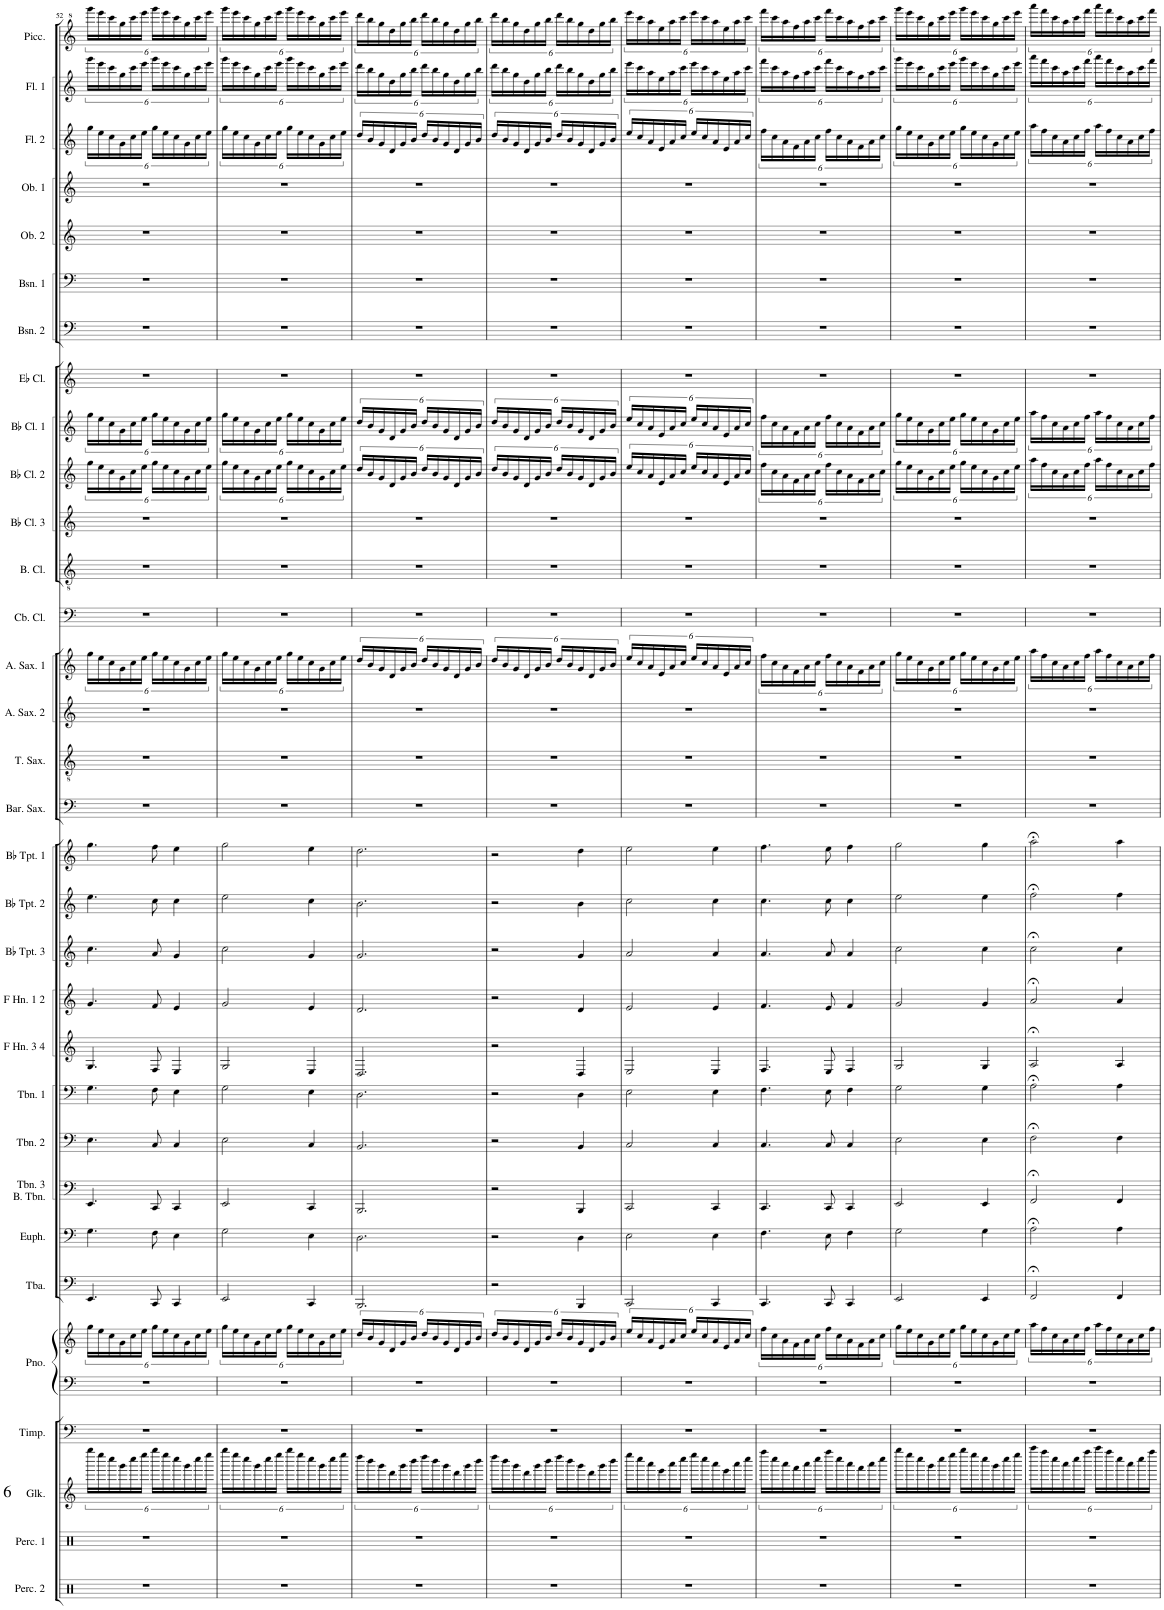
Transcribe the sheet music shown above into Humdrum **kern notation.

**kern	**kern	**kern	**kern	**kern	**kern	**kern	**kern	**kern	**kern	**kern	**kern	**kern	**kern	**kern	**kern	**kern	**kern	**kern	**kern	**kern	**kern	**kern	**kern	**kern	**kern	**kern	**kern	**kern	**kern	**kern	**kern	**kern
*part32	*part31	*part30	*part29	*part28	*part28	*part27	*part26	*part25	*part24	*part23	*part22	*part21	*part20	*part19	*part18	*part17	*part16	*part15	*part14	*part13	*part12	*part11	*part10	*part9	*part8	*part7	*part6	*part5	*part4	*part3	*part2	*part1
*staff33	*staff32	*staff31	*staff30	*staff29	*staff28	*staff27	*staff26	*staff25	*staff24	*staff23	*staff22	*staff21	*staff20	*staff19	*staff18	*staff17	*staff16	*staff15	*staff14	*staff13	*staff12	*staff11	*staff10	*staff9	*staff8	*staff7	*staff6	*staff5	*staff4	*staff3	*staff2	*staff1
*I"Percussion 2	*I"Percussion 1	*I"Glockenspiel	*I"Timpani	*I"Grand Piano	*	*I"Tuba	*I"Euphonium	*I"Trombone 3 &amp; Bass Trombone	*I"Trombone 2	*I"Trombone 1	*I"F Horn 3 &amp; 4	*I"F Horn 1 &amp; 2	*I"Bb Trumpet 3	*I"Bb Trumpet 2	*I"Bb Trumpet 1	*I"Baritone Saxophone	*I"Tenor Saxophone	*I"Alto Saxophone 2	*I"Alto Saxophone 1	*I"Contrabass Clarinet	*I"Bass Clarinet	*I"Bb Clarinet 3	*I"Bb Clarinet 2	*I"Bb Clarinet 1	*I"Eb Clarinet	*I"Bassoon 2	*I"Bassoon 1	*I"Oboe 2	*I"Oboe 1	*I"Flute 2	*I"Flute 1	*I"Piccolo
*I'Perc. 2	*I'Perc. 1	*I'Glk.	*I'Timp.	*I'Pno.	*	*I'Tba.	*I'Euph.	*I'Tbn. 3 B. Tbn.	*I'Tbn. 2	*I'Tbn. 1	*I'F Hn. 3 4	*I'F Hn. 1 2	*I'Bb Tpt. 3	*I'Bb Tpt. 2	*I'Bb Tpt. 1	*I'Bar. Sax.	*I'T. Sax.	*I'A. Sax. 2	*I'A. Sax. 1	*I'Cb. Cl.	*I'B. Cl.	*I'Bb Cl. 3	*I'Bb Cl. 2	*I'Bb Cl. 1	*I'Eb Cl.	*I'Bsn. 2	*I'Bsn. 1	*I'Ob. 2	*I'Ob. 1	*I'Fl. 2	*I'Fl. 1	*I'Picc.
!!LO:PB:g=z
*clefX	*clefX	*clefG2	*clefF4	*clefF4	*clefG2	*clefF4	*clefF4	*clefF4	*clefF4	*clefF4	*clefG2	*clefG2	*clefG2	*clefG2	*clefG2	*clefF4	*clefGv2	*clefG2	*clefG2	*clefF4	*clefGv2	*clefG2	*clefG2	*clefG2	*clefG2	*clefF4	*clefF4	*clefG2	*clefG2	*clefG2	*clefG2	*clefG^2
*	*	*	*	*	*	*	*	*	*	*	*ITrd4c7	*ITrd4c7	*ITrd1c2	*ITrd1c2	*ITrd1c2	*ITrd12c21	*ITrd8c14	*ITrd5c9	*ITrd5c9	*ITrd1c2	*ITrd8c14	*ITrd1c2	*ITrd1c2	*ITrd1c2	*ITrd1c2	*	*	*	*	*	*	*ITrd-7c-12
*k[]	*k[]	*k[]	*k[]	*k[]	*k[]	*k[]	*k[]	*k[]	*k[]	*k[]	*k[]	*k[]	*k[]	*k[]	*k[]	*k[]	*k[]	*k[]	*k[]	*k[]	*k[]	*k[]	*k[]	*k[]	*k[]	*k[]	*k[]	*k[]	*k[]	*k[]	*k[]	*k[]
*M6/8	*M6/8	*M6/8	*M6/8	*M6/8	*M6/8	*M6/8	*M6/8	*M6/8	*M6/8	*M6/8	*M6/8	*M6/8	*M6/8	*M6/8	*M6/8	*M6/8	*M6/8	*M6/8	*M6/8	*M6/8	*M6/8	*M6/8	*M6/8	*M6/8	*M6/8	*M6/8	*M6/8	*M6/8	*M6/8	*M6/8	*M6/8	*M6/8
=52	=52	=52	=52	=52	=52	=52	=52	=52	=52	=52	=52	=52	=52	=52	=52	=52	=52	=52	=52	=52	=52	=52	=52	=52	=52	=52	=52	=52	=52	=52	=52	=52
2.r	2.r	16gggg\LL	2.r	2.r	16gg\LL	4.EE/	4.G\	4.EE/	4.E\	4.G\	4.G/	4.g/	4.cc\	4.ee\	4.gg\	2.r	2.r	2.r	16gg\LL	2.r	2.r	2.r	16gg\LL	16gg\LL	2.r	2.r	2.r	2.r	2.r	16gg\LL	16ggg\LL	16gggg\LL
.	.	16eeee\	.	.	16ee\	.	.	.	.	.	.	.	.	.	.	.	.	.	16ee\	.	.	.	16ee\	16ee\	.	.	.	.	.	16ee\	16eee\	16eeee\
.	.	16cccc\	.	.	16cc\	.	.	.	.	.	.	.	.	.	.	.	.	.	16cc\	.	.	.	16cc\	16cc\	.	.	.	.	.	16cc\	16ccc\	16cccc\
.	.	16ggg\	.	.	16g\	.	.	.	.	.	.	.	.	.	.	.	.	.	16g\	.	.	.	16g\	16g\	.	.	.	.	.	16g\	16gg\	16ggg\
.	.	16cccc\	.	.	16cc\	.	.	.	.	.	.	.	.	.	.	.	.	.	16cc\	.	.	.	16cc\	16cc\	.	.	.	.	.	16cc\	16ccc\	16cccc\
.	.	16eeee\JJ	.	.	16ee\JJ	.	.	.	.	.	.	.	.	.	.	.	.	.	16ee\JJ	.	.	.	16ee\JJ	16ee\JJ	.	.	.	.	.	16ee\JJ	16eee\JJ	16eeee\JJ
.	.	16gggg\LL	.	.	16gg\LL	8CC/	8F\	8CC/	8C/	8F\	8F/	8f/	8a/	8cc\	8ff\	.	.	.	16gg\LL	.	.	.	16gg\LL	16gg\LL	.	.	.	.	.	16gg\LL	16ggg\LL	16gggg\LL
.	.	16eeee\	.	.	16ee\	.	.	.	.	.	.	.	.	.	.	.	.	.	16ee\	.	.	.	16ee\	16ee\	.	.	.	.	.	16ee\	16eee\	16eeee\
.	.	16cccc\	.	.	16cc\	4CC/	4E\	4CC/	4C/	4E\	4E/	4e/	4g/	4cc\	4ee\	.	.	.	16cc\	.	.	.	16cc\	16cc\	.	.	.	.	.	16cc\	16ccc\	16cccc\
.	.	16ggg\	.	.	16g\	.	.	.	.	.	.	.	.	.	.	.	.	.	16g\	.	.	.	16g\	16g\	.	.	.	.	.	16g\	16gg\	16ggg\
.	.	16cccc\	.	.	16cc\	.	.	.	.	.	.	.	.	.	.	.	.	.	16cc\	.	.	.	16cc\	16cc\	.	.	.	.	.	16cc\	16ccc\	16cccc\
.	.	16eeee\JJ	.	.	16ee\JJ	.	.	.	.	.	.	.	.	.	.	.	.	.	16ee\JJ	.	.	.	16ee\JJ	16ee\JJ	.	.	.	.	.	16ee\JJ	16eee\JJ	16eeee\JJ
=53	=53	=53	=53	=53	=53	=53	=53	=53	=53	=53	=53	=53	=53	=53	=53	=53	=53	=53	=53	=53	=53	=53	=53	=53	=53	=53	=53	=53	=53	=53	=53	=53
2.r	2.r	16gggg\LL	2.r	2.r	16gg\LL	2EE/	2G\	2EE/	2E\	2G\	2G/	2g/	2cc\	2ee\	2gg\	2.r	2.r	2.r	16gg\LL	2.r	2.r	2.r	16gg\LL	16gg\LL	2.r	2.r	2.r	2.r	2.r	16gg\LL	16ggg\LL	16gggg\LL
.	.	16eeee\	.	.	16ee\	.	.	.	.	.	.	.	.	.	.	.	.	.	16ee\	.	.	.	16ee\	16ee\	.	.	.	.	.	16ee\	16eee\	16eeee\
.	.	16cccc\	.	.	16cc\	.	.	.	.	.	.	.	.	.	.	.	.	.	16cc\	.	.	.	16cc\	16cc\	.	.	.	.	.	16cc\	16ccc\	16cccc\
.	.	16ggg\	.	.	16g\	.	.	.	.	.	.	.	.	.	.	.	.	.	16g\	.	.	.	16g\	16g\	.	.	.	.	.	16g\	16gg\	16ggg\
.	.	16cccc\	.	.	16cc\	.	.	.	.	.	.	.	.	.	.	.	.	.	16cc\	.	.	.	16cc\	16cc\	.	.	.	.	.	16cc\	16ccc\	16cccc\
.	.	16eeee\JJ	.	.	16ee\JJ	.	.	.	.	.	.	.	.	.	.	.	.	.	16ee\JJ	.	.	.	16ee\JJ	16ee\JJ	.	.	.	.	.	16ee\JJ	16eee\JJ	16eeee\JJ
.	.	16gggg\LL	.	.	16gg\LL	.	.	.	.	.	.	.	.	.	.	.	.	.	16gg\LL	.	.	.	16gg\LL	16gg\LL	.	.	.	.	.	16gg\LL	16ggg\LL	16gggg\LL
.	.	16eeee\	.	.	16ee\	.	.	.	.	.	.	.	.	.	.	.	.	.	16ee\	.	.	.	16ee\	16ee\	.	.	.	.	.	16ee\	16eee\	16eeee\
.	.	16cccc\	.	.	16cc\	4CC/	4E\	4CC/	4C/	4E\	4E/	4e/	4g/	4cc\	4ee\	.	.	.	16cc\	.	.	.	16cc\	16cc\	.	.	.	.	.	16cc\	16ccc\	16cccc\
.	.	16ggg\	.	.	16g\	.	.	.	.	.	.	.	.	.	.	.	.	.	16g\	.	.	.	16g\	16g\	.	.	.	.	.	16g\	16gg\	16ggg\
.	.	16cccc\	.	.	16cc\	.	.	.	.	.	.	.	.	.	.	.	.	.	16cc\	.	.	.	16cc\	16cc\	.	.	.	.	.	16cc\	16ccc\	16cccc\
.	.	16eeee\JJ	.	.	16ee\JJ	.	.	.	.	.	.	.	.	.	.	.	.	.	16ee\JJ	.	.	.	16ee\JJ	16ee\JJ	.	.	.	.	.	16ee\JJ	16eee\JJ	16eeee\JJ
=54	=54	=54	=54	=54	=54	=54	=54	=54	=54	=54	=54	=54	=54	=54	=54	=54	=54	=54	=54	=54	=54	=54	=54	=54	=54	=54	=54	=54	=54	=54	=54	=54
2.r	2.r	16dddd\LL	2.r	2.r	16dd/LL	2.BBB/	2.D\	2.BBB/	2.BB/	2.D\	2.D/	2.d/	2.g/	2.b\	2.dd\	2.r	2.r	2.r	16dd/LL	2.r	2.r	2.r	16dd/LL	16dd/LL	2.r	2.r	2.r	2.r	2.r	16dd/LL	16ddd\LL	16dddd\LL
.	.	16bbb\	.	.	16b/	.	.	.	.	.	.	.	.	.	.	.	.	.	16b/	.	.	.	16b/	16b/	.	.	.	.	.	16b/	16bb\	16bbb\
.	.	16ggg\	.	.	16g/	.	.	.	.	.	.	.	.	.	.	.	.	.	16g/	.	.	.	16g/	16g/	.	.	.	.	.	16g/	16gg\	16ggg\
.	.	16ddd\	.	.	16d/	.	.	.	.	.	.	.	.	.	.	.	.	.	16d/	.	.	.	16d/	16d/	.	.	.	.	.	16d/	16dd\	16ddd\
.	.	16ggg\	.	.	16g/	.	.	.	.	.	.	.	.	.	.	.	.	.	16g/	.	.	.	16g/	16g/	.	.	.	.	.	16g/	16gg\	16ggg\
.	.	16bbb\JJ	.	.	16b/JJ	.	.	.	.	.	.	.	.	.	.	.	.	.	16b/JJ	.	.	.	16b/JJ	16b/JJ	.	.	.	.	.	16b/JJ	16bb\JJ	16bbb\JJ
.	.	16dddd\LL	.	.	16dd/LL	.	.	.	.	.	.	.	.	.	.	.	.	.	16dd/LL	.	.	.	16dd/LL	16dd/LL	.	.	.	.	.	16dd/LL	16ddd\LL	16dddd\LL
.	.	16bbb\	.	.	16b/	.	.	.	.	.	.	.	.	.	.	.	.	.	16b/	.	.	.	16b/	16b/	.	.	.	.	.	16b/	16bb\	16bbb\
.	.	16ggg\	.	.	16g/	.	.	.	.	.	.	.	.	.	.	.	.	.	16g/	.	.	.	16g/	16g/	.	.	.	.	.	16g/	16gg\	16ggg\
.	.	16ddd\	.	.	16d/	.	.	.	.	.	.	.	.	.	.	.	.	.	16d/	.	.	.	16d/	16d/	.	.	.	.	.	16d/	16dd\	16ddd\
.	.	16ggg\	.	.	16g/	.	.	.	.	.	.	.	.	.	.	.	.	.	16g/	.	.	.	16g/	16g/	.	.	.	.	.	16g/	16gg\	16ggg\
.	.	16bbb\JJ	.	.	16b/JJ	.	.	.	.	.	.	.	.	.	.	.	.	.	16b/JJ	.	.	.	16b/JJ	16b/JJ	.	.	.	.	.	16b/JJ	16bb\JJ	16bbb\JJ
=55	=55	=55	=55	=55	=55	=55	=55	=55	=55	=55	=55	=55	=55	=55	=55	=55	=55	=55	=55	=55	=55	=55	=55	=55	=55	=55	=55	=55	=55	=55	=55	=55
2.r	2.r	16dddd\LL	2.r	2.r	16dd/LL	2r	2r	2r	2r	2r	2r	2r	2r	2r	2r	2.r	2.r	2.r	16dd/LL	2.r	2.r	2.r	16dd/LL	16dd/LL	2.r	2.r	2.r	2.r	2.r	16dd/LL	16ddd\LL	16dddd\LL
.	.	16bbb\	.	.	16b/	.	.	.	.	.	.	.	.	.	.	.	.	.	16b/	.	.	.	16b/	16b/	.	.	.	.	.	16b/	16bb\	16bbb\
.	.	16ggg\	.	.	16g/	.	.	.	.	.	.	.	.	.	.	.	.	.	16g/	.	.	.	16g/	16g/	.	.	.	.	.	16g/	16gg\	16ggg\
.	.	16ddd\	.	.	16d/	.	.	.	.	.	.	.	.	.	.	.	.	.	16d/	.	.	.	16d/	16d/	.	.	.	.	.	16d/	16dd\	16ddd\
.	.	16ggg\	.	.	16g/	.	.	.	.	.	.	.	.	.	.	.	.	.	16g/	.	.	.	16g/	16g/	.	.	.	.	.	16g/	16gg\	16ggg\
.	.	16bbb\JJ	.	.	16b/JJ	.	.	.	.	.	.	.	.	.	.	.	.	.	16b/JJ	.	.	.	16b/JJ	16b/JJ	.	.	.	.	.	16b/JJ	16bb\JJ	16bbb\JJ
.	.	16dddd\LL	.	.	16dd/LL	.	.	.	.	.	.	.	.	.	.	.	.	.	16dd/LL	.	.	.	16dd/LL	16dd/LL	.	.	.	.	.	16dd/LL	16ddd\LL	16dddd\LL
.	.	16bbb\	.	.	16b/	.	.	.	.	.	.	.	.	.	.	.	.	.	16b/	.	.	.	16b/	16b/	.	.	.	.	.	16b/	16bb\	16bbb\
.	.	16ggg\	.	.	16g/	4BBB/	4D\	4BBB/	4BB/	4D\	4D/	4d/	4g/	4b\	4dd\	.	.	.	16g/	.	.	.	16g/	16g/	.	.	.	.	.	16g/	16gg\	16ggg\
.	.	16ddd\	.	.	16d/	.	.	.	.	.	.	.	.	.	.	.	.	.	16d/	.	.	.	16d/	16d/	.	.	.	.	.	16d/	16dd\	16ddd\
.	.	16ggg\	.	.	16g/	.	.	.	.	.	.	.	.	.	.	.	.	.	16g/	.	.	.	16g/	16g/	.	.	.	.	.	16g/	16gg\	16ggg\
.	.	16bbb\JJ	.	.	16b/JJ	.	.	.	.	.	.	.	.	.	.	.	.	.	16b/JJ	.	.	.	16b/JJ	16b/JJ	.	.	.	.	.	16b/JJ	16bb\JJ	16bbb\JJ
=56	=56	=56	=56	=56	=56	=56	=56	=56	=56	=56	=56	=56	=56	=56	=56	=56	=56	=56	=56	=56	=56	=56	=56	=56	=56	=56	=56	=56	=56	=56	=56	=56
2.r	2.r	16eeee\LL	2.r	2.r	16ee/LL	2CC/	2E\	2CC/	2C/	2E\	2E/	2e/	2a/	2cc\	2ee\	2.r	2.r	2.r	16ee/LL	2.r	2.r	2.r	16ee/LL	16ee/LL	2.r	2.r	2.r	2.r	2.r	16ee/LL	16eee\LL	16eeee\LL
.	.	16cccc\	.	.	16cc/	.	.	.	.	.	.	.	.	.	.	.	.	.	16cc/	.	.	.	16cc/	16cc/	.	.	.	.	.	16cc/	16ccc\	16cccc\
.	.	16aaa\	.	.	16a/	.	.	.	.	.	.	.	.	.	.	.	.	.	16a/	.	.	.	16a/	16a/	.	.	.	.	.	16a/	16aa\	16aaa\
.	.	16eee\	.	.	16e/	.	.	.	.	.	.	.	.	.	.	.	.	.	16e/	.	.	.	16e/	16e/	.	.	.	.	.	16e/	16ee\	16eee\
.	.	16aaa\	.	.	16a/	.	.	.	.	.	.	.	.	.	.	.	.	.	16a/	.	.	.	16a/	16a/	.	.	.	.	.	16a/	16aa\	16aaa\
.	.	16cccc\JJ	.	.	16cc/JJ	.	.	.	.	.	.	.	.	.	.	.	.	.	16cc/JJ	.	.	.	16cc/JJ	16cc/JJ	.	.	.	.	.	16cc/JJ	16ccc\JJ	16cccc\JJ
.	.	16eeee\LL	.	.	16ee/LL	.	.	.	.	.	.	.	.	.	.	.	.	.	16ee/LL	.	.	.	16ee/LL	16ee/LL	.	.	.	.	.	16ee/LL	16eee\LL	16eeee\LL
.	.	16cccc\	.	.	16cc/	.	.	.	.	.	.	.	.	.	.	.	.	.	16cc/	.	.	.	16cc/	16cc/	.	.	.	.	.	16cc/	16ccc\	16cccc\
.	.	16aaa\	.	.	16a/	4CC/	4E\	4CC/	4C/	4E\	4E/	4e/	4a/	4cc\	4ee\	.	.	.	16a/	.	.	.	16a/	16a/	.	.	.	.	.	16a/	16aa\	16aaa\
.	.	16eee\	.	.	16e/	.	.	.	.	.	.	.	.	.	.	.	.	.	16e/	.	.	.	16e/	16e/	.	.	.	.	.	16e/	16ee\	16eee\
.	.	16aaa\	.	.	16a/	.	.	.	.	.	.	.	.	.	.	.	.	.	16a/	.	.	.	16a/	16a/	.	.	.	.	.	16a/	16aa\	16aaa\
.	.	16cccc\JJ	.	.	16cc/JJ	.	.	.	.	.	.	.	.	.	.	.	.	.	16cc/JJ	.	.	.	16cc/JJ	16cc/JJ	.	.	.	.	.	16cc/JJ	16ccc\JJ	16cccc\JJ
=57	=57	=57	=57	=57	=57	=57	=57	=57	=57	=57	=57	=57	=57	=57	=57	=57	=57	=57	=57	=57	=57	=57	=57	=57	=57	=57	=57	=57	=57	=57	=57	=57
2.r	2.r	16ffff\LL	2.r	2.r	16ff\LL	4.CC/	4.F\	4.CC/	4.C/	4.F\	4.F/	4.f/	4.a/	4.cc\	4.ff\	2.r	2.r	2.r	16ff\LL	2.r	2.r	2.r	16ff\LL	16ff\LL	2.r	2.r	2.r	2.r	2.r	16ff\LL	16fff\LL	16ffff\LL
.	.	16cccc\	.	.	16cc\	.	.	.	.	.	.	.	.	.	.	.	.	.	16cc\	.	.	.	16cc\	16cc\	.	.	.	.	.	16cc\	16ccc\	16cccc\
.	.	16aaa\	.	.	16a\	.	.	.	.	.	.	.	.	.	.	.	.	.	16a\	.	.	.	16a\	16a\	.	.	.	.	.	16a\	16aa\	16aaa\
.	.	16fff\	.	.	16f\	.	.	.	.	.	.	.	.	.	.	.	.	.	16f\	.	.	.	16f\	16f\	.	.	.	.	.	16f\	16ff\	16fff\
.	.	16aaa\	.	.	16a\	.	.	.	.	.	.	.	.	.	.	.	.	.	16a\	.	.	.	16a\	16a\	.	.	.	.	.	16a\	16aa\	16aaa\
.	.	16cccc\JJ	.	.	16cc\JJ	.	.	.	.	.	.	.	.	.	.	.	.	.	16cc\JJ	.	.	.	16cc\JJ	16cc\JJ	.	.	.	.	.	16cc\JJ	16ccc\JJ	16cccc\JJ
.	.	16ffff\LL	.	.	16ff\LL	8CC/	8E\	8CC/	8C/	8E\	8E/	8e/	8a/	8cc\	8ee\	.	.	.	16ff\LL	.	.	.	16ff\LL	16ff\LL	.	.	.	.	.	16ff\LL	16fff\LL	16ffff\LL
.	.	16cccc\	.	.	16cc\	.	.	.	.	.	.	.	.	.	.	.	.	.	16cc\	.	.	.	16cc\	16cc\	.	.	.	.	.	16cc\	16ccc\	16cccc\
.	.	16aaa\	.	.	16a\	4CC/	4F\	4CC/	4C/	4F\	4F/	4f/	4a/	4cc\	4ff\	.	.	.	16a\	.	.	.	16a\	16a\	.	.	.	.	.	16a\	16aa\	16aaa\
.	.	16fff\	.	.	16f\	.	.	.	.	.	.	.	.	.	.	.	.	.	16f\	.	.	.	16f\	16f\	.	.	.	.	.	16f\	16ff\	16fff\
.	.	16aaa\	.	.	16a\	.	.	.	.	.	.	.	.	.	.	.	.	.	16a\	.	.	.	16a\	16a\	.	.	.	.	.	16a\	16aa\	16aaa\
.	.	16cccc\JJ	.	.	16cc\JJ	.	.	.	.	.	.	.	.	.	.	.	.	.	16cc\JJ	.	.	.	16cc\JJ	16cc\JJ	.	.	.	.	.	16cc\JJ	16ccc\JJ	16cccc\JJ
=58	=58	=58	=58	=58	=58	=58	=58	=58	=58	=58	=58	=58	=58	=58	=58	=58	=58	=58	=58	=58	=58	=58	=58	=58	=58	=58	=58	=58	=58	=58	=58	=58
2.r	2.r	16gggg\LL	2.r	2.r	16gg\LL	2EE/	2G\	2EE/	2E\	2G\	2G/	2g/	2cc\	2ee\	2gg\	2.r	2.r	2.r	16gg\LL	2.r	2.r	2.r	16gg\LL	16gg\LL	2.r	2.r	2.r	2.r	2.r	16gg\LL	16ggg\LL	16gggg\LL
.	.	16eeee\	.	.	16ee\	.	.	.	.	.	.	.	.	.	.	.	.	.	16ee\	.	.	.	16ee\	16ee\	.	.	.	.	.	16ee\	16eee\	16eeee\
.	.	16cccc\	.	.	16cc\	.	.	.	.	.	.	.	.	.	.	.	.	.	16cc\	.	.	.	16cc\	16cc\	.	.	.	.	.	16cc\	16ccc\	16cccc\
.	.	16ggg\	.	.	16g\	.	.	.	.	.	.	.	.	.	.	.	.	.	16g\	.	.	.	16g\	16g\	.	.	.	.	.	16g\	16gg\	16ggg\
.	.	16cccc\	.	.	16cc\	.	.	.	.	.	.	.	.	.	.	.	.	.	16cc\	.	.	.	16cc\	16cc\	.	.	.	.	.	16cc\	16ccc\	16cccc\
.	.	16eeee\JJ	.	.	16ee\JJ	.	.	.	.	.	.	.	.	.	.	.	.	.	16ee\JJ	.	.	.	16ee\JJ	16ee\JJ	.	.	.	.	.	16ee\JJ	16eee\JJ	16eeee\JJ
.	.	16gggg\LL	.	.	16gg\LL	.	.	.	.	.	.	.	.	.	.	.	.	.	16gg\LL	.	.	.	16gg\LL	16gg\LL	.	.	.	.	.	16gg\LL	16ggg\LL	16gggg\LL
.	.	16eeee\	.	.	16ee\	.	.	.	.	.	.	.	.	.	.	.	.	.	16ee\	.	.	.	16ee\	16ee\	.	.	.	.	.	16ee\	16eee\	16eeee\
.	.	16cccc\	.	.	16cc\	4EE/	4G\	4EE/	4E\	4G\	4G/	4g/	4cc\	4ee\	4gg\	.	.	.	16cc\	.	.	.	16cc\	16cc\	.	.	.	.	.	16cc\	16ccc\	16cccc\
.	.	16ggg\	.	.	16g\	.	.	.	.	.	.	.	.	.	.	.	.	.	16g\	.	.	.	16g\	16g\	.	.	.	.	.	16g\	16gg\	16ggg\
.	.	16cccc\	.	.	16cc\	.	.	.	.	.	.	.	.	.	.	.	.	.	16cc\	.	.	.	16cc\	16cc\	.	.	.	.	.	16cc\	16ccc\	16cccc\
.	.	16eeee\JJ	.	.	16ee\JJ	.	.	.	.	.	.	.	.	.	.	.	.	.	16ee\JJ	.	.	.	16ee\JJ	16ee\JJ	.	.	.	.	.	16ee\JJ	16eee\JJ	16eeee\JJ
=59	=59	=59	=59	=59	=59	=59	=59	=59	=59	=59	=59	=59	=59	=59	=59	=59	=59	=59	=59	=59	=59	=59	=59	=59	=59	=59	=59	=59	=59	=59	=59	=59
2.r	2.r	16aaaa\LL	2.r	2.r	16aa\LL	2FF;</	2A;<\	2FF;</	2F;<\	2A;<\	2A;</	2a;</	2cc;<\	2ff;<\	2aa;<\	2.r	2.r	2.r	16aa\LL	2.r	2.r	2.r	16aa\LL	16aa\LL	2.r	2.r	2.r	2.r	2.r	16aa\LL	16aaa\LL	16aaaa\LL
.	.	16ffff\	.	.	16ff\	.	.	.	.	.	.	.	.	.	.	.	.	.	16ff\	.	.	.	16ff\	16ff\	.	.	.	.	.	16ff\	16fff\	16ffff\
.	.	16cccc\	.	.	16cc\	.	.	.	.	.	.	.	.	.	.	.	.	.	16cc\	.	.	.	16cc\	16cc\	.	.	.	.	.	16cc\	16ccc\	16cccc\
.	.	16aaa\	.	.	16a\	.	.	.	.	.	.	.	.	.	.	.	.	.	16a\	.	.	.	16a\	16a\	.	.	.	.	.	16a\	16aa\	16aaa\
.	.	16cccc\	.	.	16cc\	.	.	.	.	.	.	.	.	.	.	.	.	.	16cc\	.	.	.	16cc\	16cc\	.	.	.	.	.	16cc\	16ccc\	16cccc\
.	.	16ffff\JJ	.	.	16ff\JJ	.	.	.	.	.	.	.	.	.	.	.	.	.	16ff\JJ	.	.	.	16ff\JJ	16ff\JJ	.	.	.	.	.	16ff\JJ	16fff\JJ	16ffff\JJ
.	.	16aaaa\LL	.	.	16aa\LL	.	.	.	.	.	.	.	.	.	.	.	.	.	16aa\LL	.	.	.	16aa\LL	16aa\LL	.	.	.	.	.	16aa\LL	16aaa\LL	16aaaa\LL
.	.	16ffff\	.	.	16ff\	.	.	.	.	.	.	.	.	.	.	.	.	.	16ff\	.	.	.	16ff\	16ff\	.	.	.	.	.	16ff\	16fff\	16ffff\
.	.	16cccc\	.	.	16cc\	4FF/	4A\	4FF/	4F\	4A\	4A/	4a/	4cc\	4ff\	4aa\	.	.	.	16cc\	.	.	.	16cc\	16cc\	.	.	.	.	.	16cc\	16ccc\	16cccc\
.	.	16aaa\	.	.	16a\	.	.	.	.	.	.	.	.	.	.	.	.	.	16a\	.	.	.	16a\	16a\	.	.	.	.	.	16a\	16aa\	16aaa\
.	.	16cccc\	.	.	16cc\	.	.	.	.	.	.	.	.	.	.	.	.	.	16cc\	.	.	.	16cc\	16cc\	.	.	.	.	.	16cc\	16ccc\	16cccc\
.	.	16ffff\JJ	.	.	16ff\JJ	.	.	.	.	.	.	.	.	.	.	.	.	.	16ff\JJ	.	.	.	16ff\JJ	16ff\JJ	.	.	.	.	.	16ff\JJ	16fff\JJ	16ffff\JJ
=	=	=	=	=	=	=	=	=	=	=	=	=	=	=	=	=	=	=	=	=	=	=	=	=	=	=	=	=	=	=	=	=
*-	*-	*-	*-	*-	*-	*-	*-	*-	*-	*-	*-	*-	*-	*-	*-	*-	*-	*-	*-	*-	*-	*-	*-	*-	*-	*-	*-	*-	*-	*-	*-	*-
